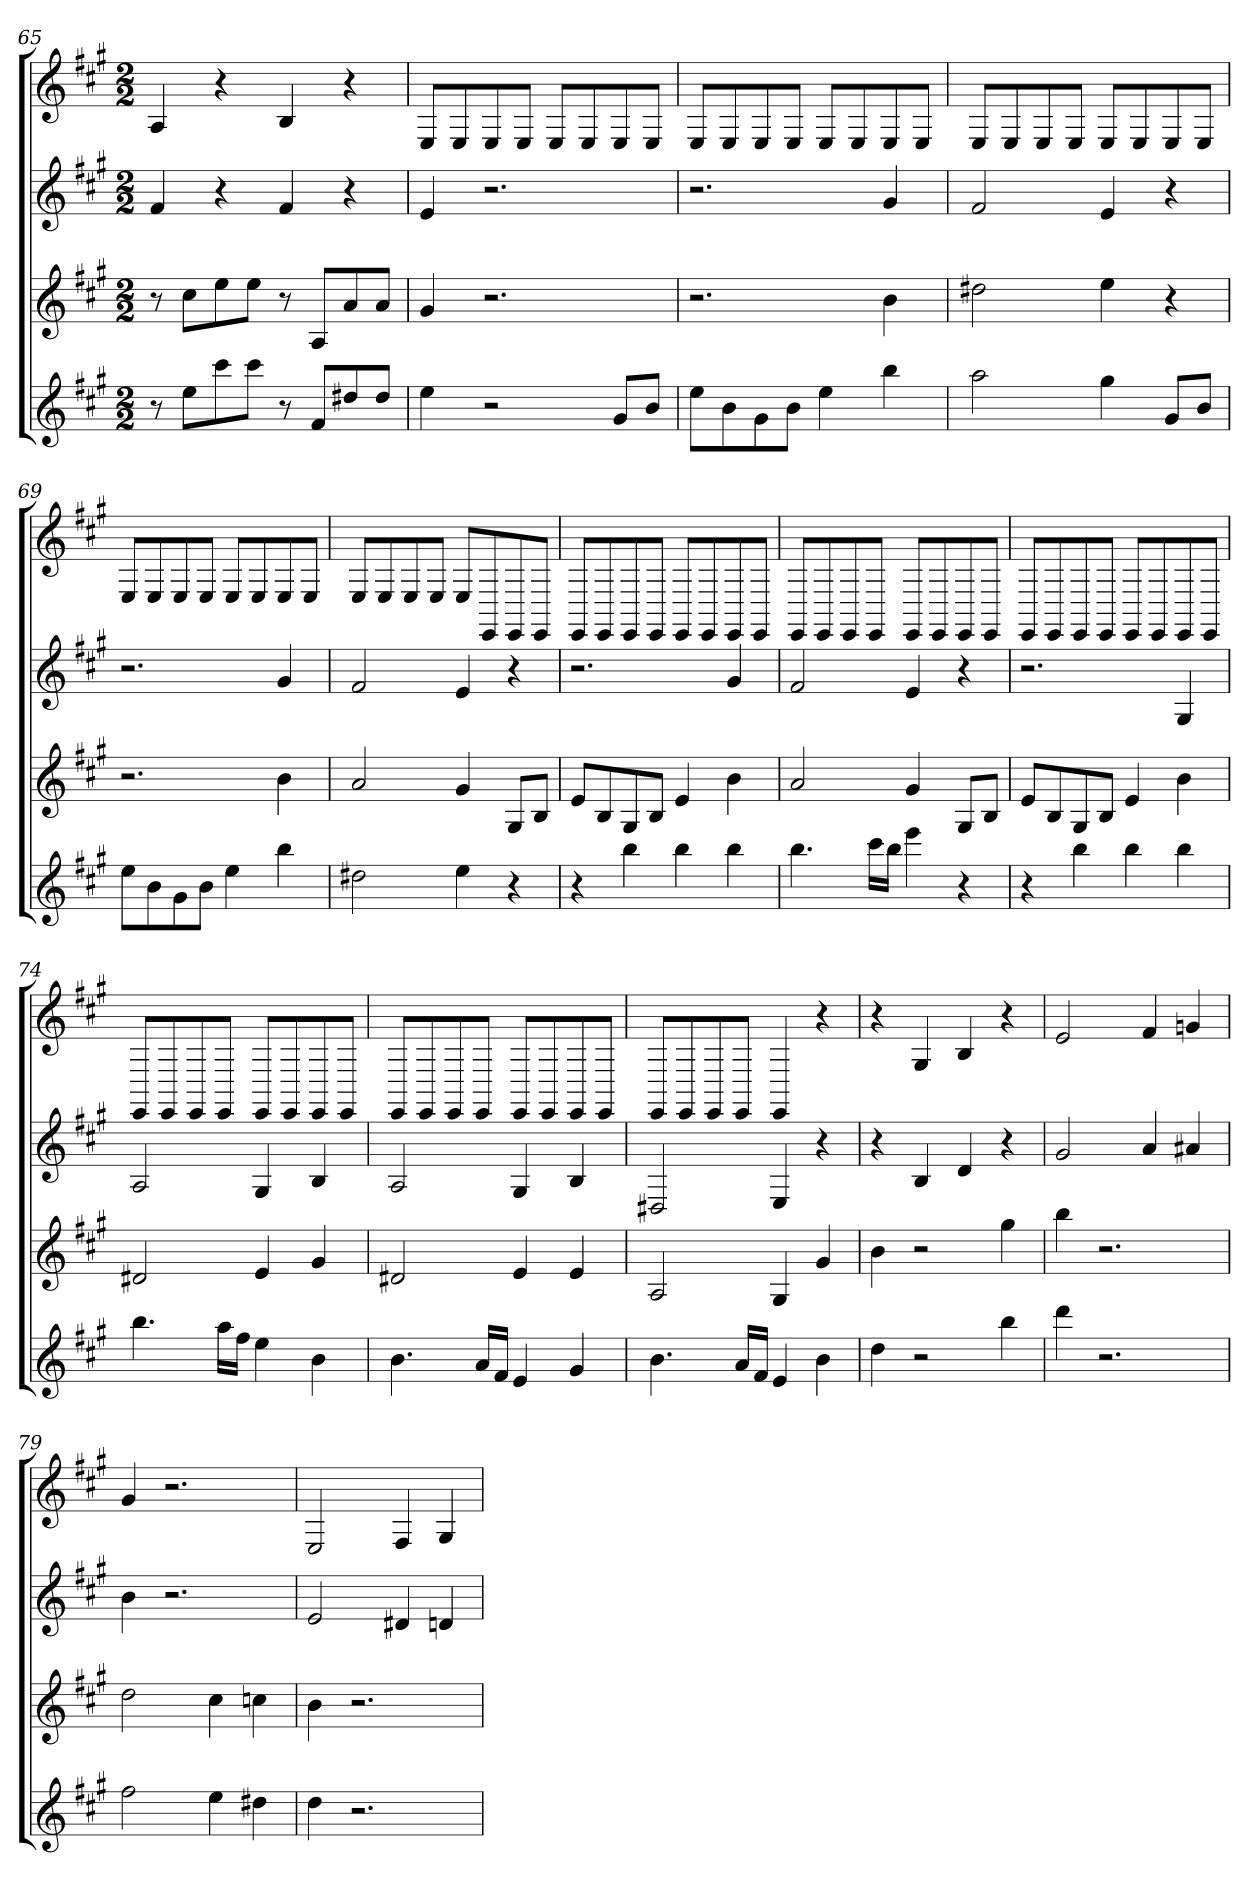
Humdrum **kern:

**kern	**kern	**kern	**kern
*part4	*part3	*part2	*part1
*staff4	*staff3	*staff2	*staff1
*k[f#c#g#]	*k[f#c#g#]	*k[f#c#g#]	*k[f#c#g#]
*A:	*A:	*A:	*A:
*M2/2	*M2/2	*M2/2	*M2/2
=65	=65	=65	=65
8r	8r	4f#	4A
8eeL	8cc#L	.	.
8ccc#	8ee	4r	4r
8ccc#J	8eeJ	.	.
8r	8r	4f#	4B
8f#L	8AL	.	.
8dd#X	8a	4r	4r
8dd#J	8aJ	.	.
=66	=66	=66	=66
4ee	4g#	4e	8EL
.	.	.	8E
2r	2.r	2.r	8E
.	.	.	8EJ
.	.	.	8EL
.	.	.	8E
8g#L	.	.	8E
8bJ	.	.	8EJ
=67	=67	=67	=67
8eeL	2.r	2.r	8EL
8b	.	.	8E
8g#	.	.	8E
8bJ	.	.	8EJ
4ee	.	.	8EL
.	.	.	8E
4bb	4b	4g#	8E
.	.	.	8EJ
=68	=68	=68	=68
2aa	2dd#X	2f#	8EL
.	.	.	8E
.	.	.	8E
.	.	.	8EJ
4gg#	4ee	4e	8EL
.	.	.	8E
8g#L	4r	4r	8E
8bJ	.	.	8EJ
=69	=69	=69	=69
8eeL	2.r	2.r	8EL
8b	.	.	8E
8g#	.	.	8E
8bJ	.	.	8EJ
4ee	.	.	8EL
.	.	.	8E
4bb	4b	4g#	8E
.	.	.	8EJ
=70	=70	=70	=70
2dd#X	2a	2f#	8EL
.	.	.	8E
.	.	.	8E
.	.	.	8EJ
4ee	4g#	4e	8EL
.	.	.	8EE
4r	8G#L	4r	8EE
.	8BJ	.	8EEJ
=71	=71	=71	=71
4r	8eL	2.r	8EEL
.	8B	.	8EE
4bb	8G#	.	8EE
.	8BJ	.	8EEJ
4bb	4e	.	8EEL
.	.	.	8EE
4bb	4b	4g#	8EE
.	.	.	8EEJ
=72	=72	=72	=72
4.bb	2a	2f#	8EEL
.	.	.	8EE
.	.	.	8EE
16ccc#LL	.	.	8EEJ
16bbJJ	.	.	.
4eee	4g#	4e	8EEL
.	.	.	8EE
4r	8G#L	4r	8EE
.	8BJ	.	8EEJ
=73	=73	=73	=73
4r	8eL	2.r	8EEL
.	8B	.	8EE
4bb	8G#	.	8EE
.	8BJ	.	8EEJ
4bb	4e	.	8EEL
.	.	.	8EE
4bb	4b	4G#	8EE
.	.	.	8EEJ
=74	=74	=74	=74
4.bb	2d#X	2A	8EEL
.	.	.	8EE
.	.	.	8EE
16aaLL	.	.	8EEJ
16ff#JJ	.	.	.
4ee	4e	4G#	8EEL
.	.	.	8EE
4b	4g#	4B	8EE
.	.	.	8EEJ
=75	=75	=75	=75
4.b	2d#X	2A	8EEL
.	.	.	8EE
.	.	.	8EE
16aLL	.	.	8EEJ
16f#JJ	.	.	.
4e	4e	4G#	8EEL
.	.	.	8EE
4g#	4e	4B	8EE
.	.	.	8EEJ
=76	=76	=76	=76
4.b	2A	2D#X	8EEL
.	.	.	8EE
.	.	.	8EE
16aLL	.	.	8EEJ
16f#JJ	.	.	.
4e	4G#	4E	4EE
4b	4g#	4r	4r
=77	=77	=77	=77
4dd	4b	4r	4r
2r	2r	4B	4G#
.	.	4d	4B
4bb	4gg#	4r	4r
=78	=78	=78	=78
4ddd	4bb	2g#	2e
2.r	2.r	.	.
.	.	4a	4f#
.	.	4a#X	4gn
=79	=79	=79	=79
2ff#	2dd	4b	4g#
.	.	2.r	2.r
4ee	4cc#	.	.
4dd#X	4ccn	.	.
=80	=80	=80	=80
4dd	4b	2e	2E
2.r	2.r	.	.
.	.	4d#X	4F#
.	.	4dn	4G#
=	=	=	=
*-	*-	*-	*-
